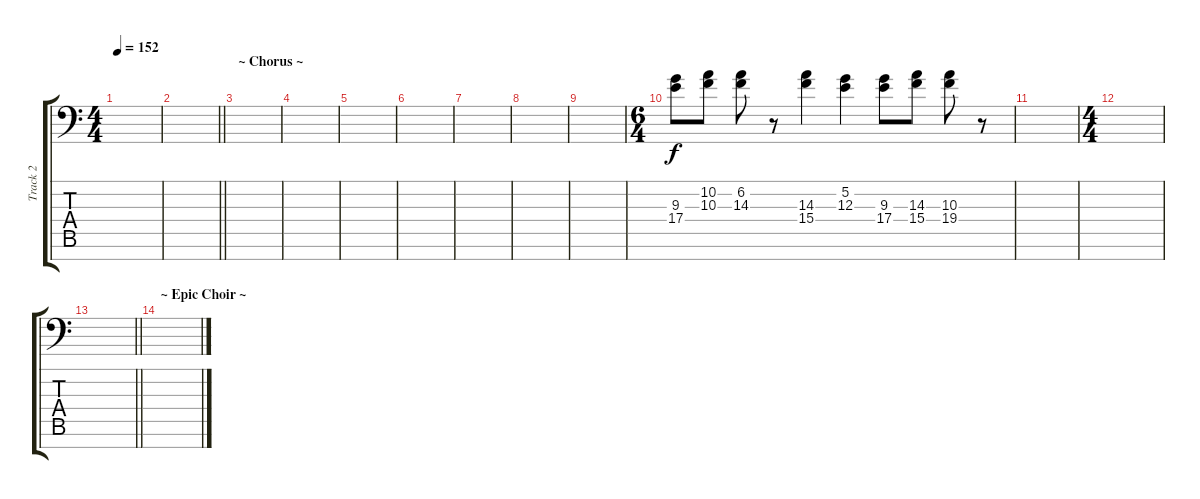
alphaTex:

\track ("Track 2" "Track 2") {instrument stringensemble1}
\staff {score tabs}
\tuning (E4 B3 G3 D3 A2 E2 A1) {hide}
\ts (4 4)
\tempo 152
\clef f4
\ks c
|
\barLineRight lightlight
|
\section ("" "~ Chorus ~")
|
|
|
|
|
|
|
\ts (6 4)
(9.3 17.4).8 (10.2 10.3).8 (6.2 14.3).8 r.8 (14.3 15.4).4 (5.2 12.3).4 (9.3 17.4).8 (14.3 15.4).8 (10.3 19.4).8 r.8 |
|
\ts (4 4)
|
\barLineRight lightlight
|
\section ("" "~ Epic Choir ~")
